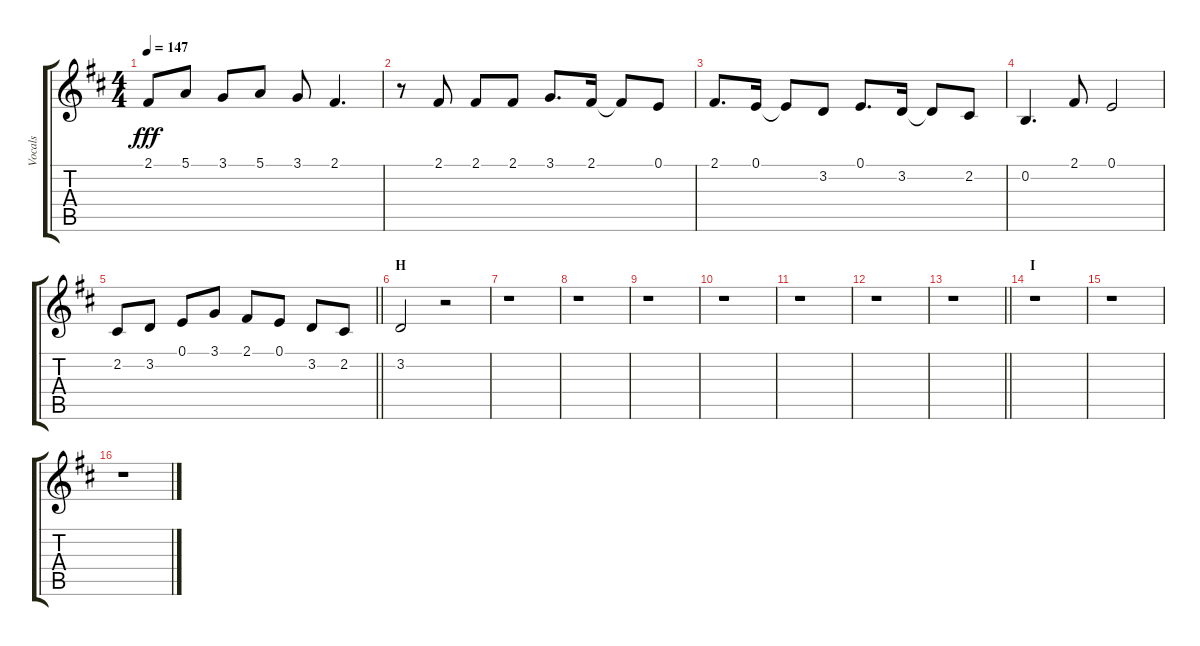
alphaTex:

\track ("Vocals" "Vocals") {instrument voiceoohs}
\staff {score tabs}
\tuning (E4 B3 G3 D3 A2 E2) {hide}
\ts (4 4)
\tempo 147
\clef g2
\ks d
2.1.8{dy fff} 5.1.8 3.1.8 5.1.8 3.1.8 2.1.4{d} |
r.8 2.1.8 2.1.8 2.1.8 3.1.8{d} 2.1.16 2.1{t}.8 0.1.8 |
2.1.8{d} 0.1.16 0.1{t}.8 3.2.8 0.1.8{d} 3.2.16 3.2{t}.8 2.2.8 |
0.2.4{d} 2.1.8 0.1.2 |
\barLineRight lightlight
2.2.8 3.2.8 0.1.8 3.1.8 2.1.8 0.1.8 3.2.8 2.2.8 |
\section ("" "H")
3.2.2 r.2 |
r.1 |
r.1 |
r.1 |
r.1 |
r.1 |
r.1 |
\barLineRight lightlight
r.1 |
\section ("" "I")
r.1 |
r.1 |
r.1
